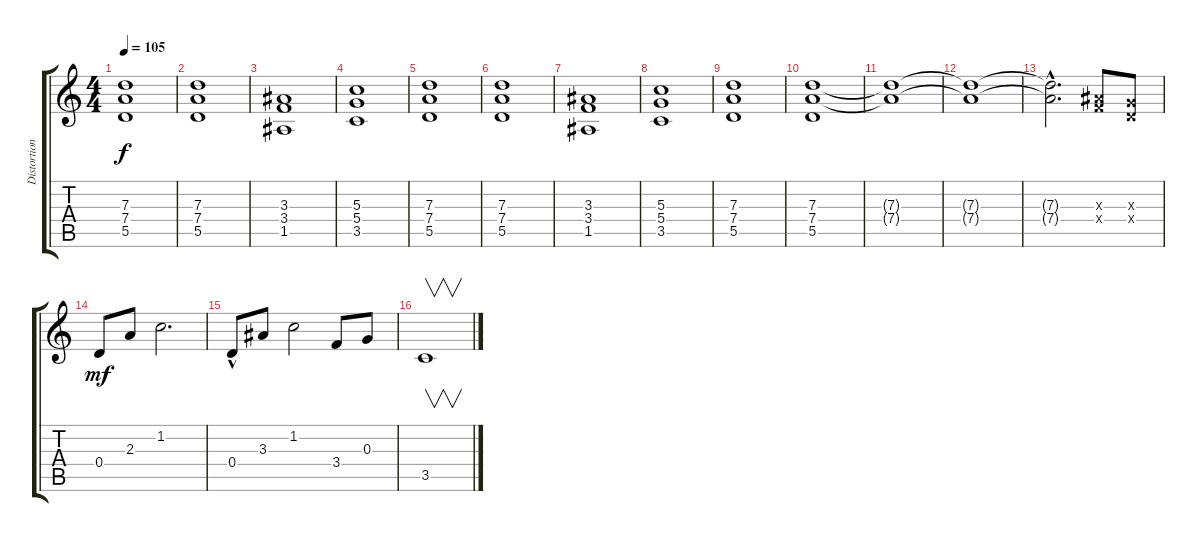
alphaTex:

\track ("Distortion Guitar" "Distortion") {instrument distortionguitar}
\staff {score tabs}
\tuning (E4 B3 G3 D3 A2 E2) {hide}
\ts (4 4)
\tempo 105
\clef g2
\ks c
(7.3 7.4 5.5).1{dy f} |
(7.3 7.4 5.5).1 |
(3.3 3.4 1.5).1 |
(5.3 5.4 3.5).1 |
(7.3 7.4 5.5).1 |
(7.3 7.4 5.5).1 |
(3.3 3.4 1.5).1 |
(5.3 5.4 3.5).1 |
(7.3 7.4 5.5).1 |
(7.3 7.4 5.5).1 |
(7.3{t} 7.4{t}).1 |
(7.3{t} 7.4{t}).1 |
(7.3{hac t} 7.4{hac t}).2{d} (3.3{x} 3.4{x}).8 (0.3{x} 0.4{x}).8 |
0.4.8{dy mf} 2.3.8 1.2.2{d} |
0.4{hac}.8 3.3.8 1.2.2 3.4.8 0.3.8 |
3.5.1{v}
